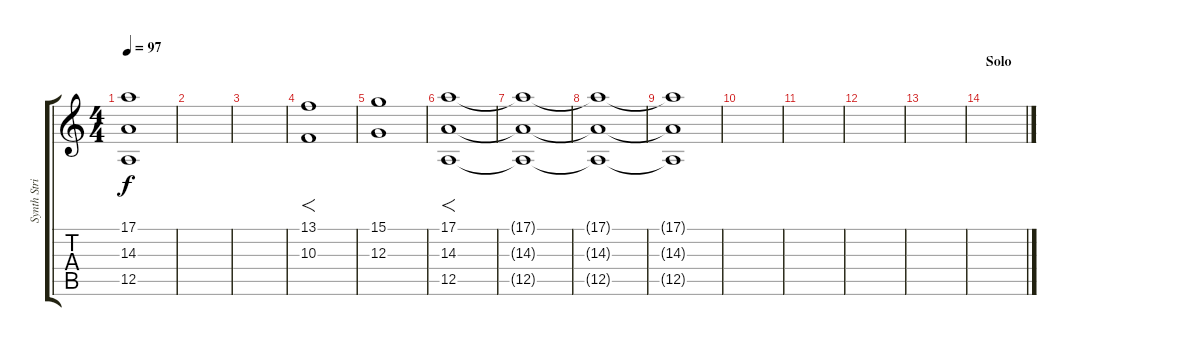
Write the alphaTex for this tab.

\track ("Synth String Ensemble" "Synth Stri") {instrument stringensemble1}
\staff {score tabs}
\tuning (E4 B3 G3 D3 A2 E2) {hide}
\ts (4 4)
\tempo 97
\clef g2
\ks c
(17.1{t} 14.3{t} 12.5{t}).1{dy f} |
|
|
(13.1 10.3).1{f} |
(15.1 12.3).1 |
(17.1 14.3 12.5).1{f} |
(17.1{t} 14.3{t} 12.5{t}).1 |
(17.1{t} 14.3{t} 12.5{t}).1 |
(17.1{t} 14.3{t} 12.5{t}).1 |
|
|
|
|
\section ("" "Solo")
